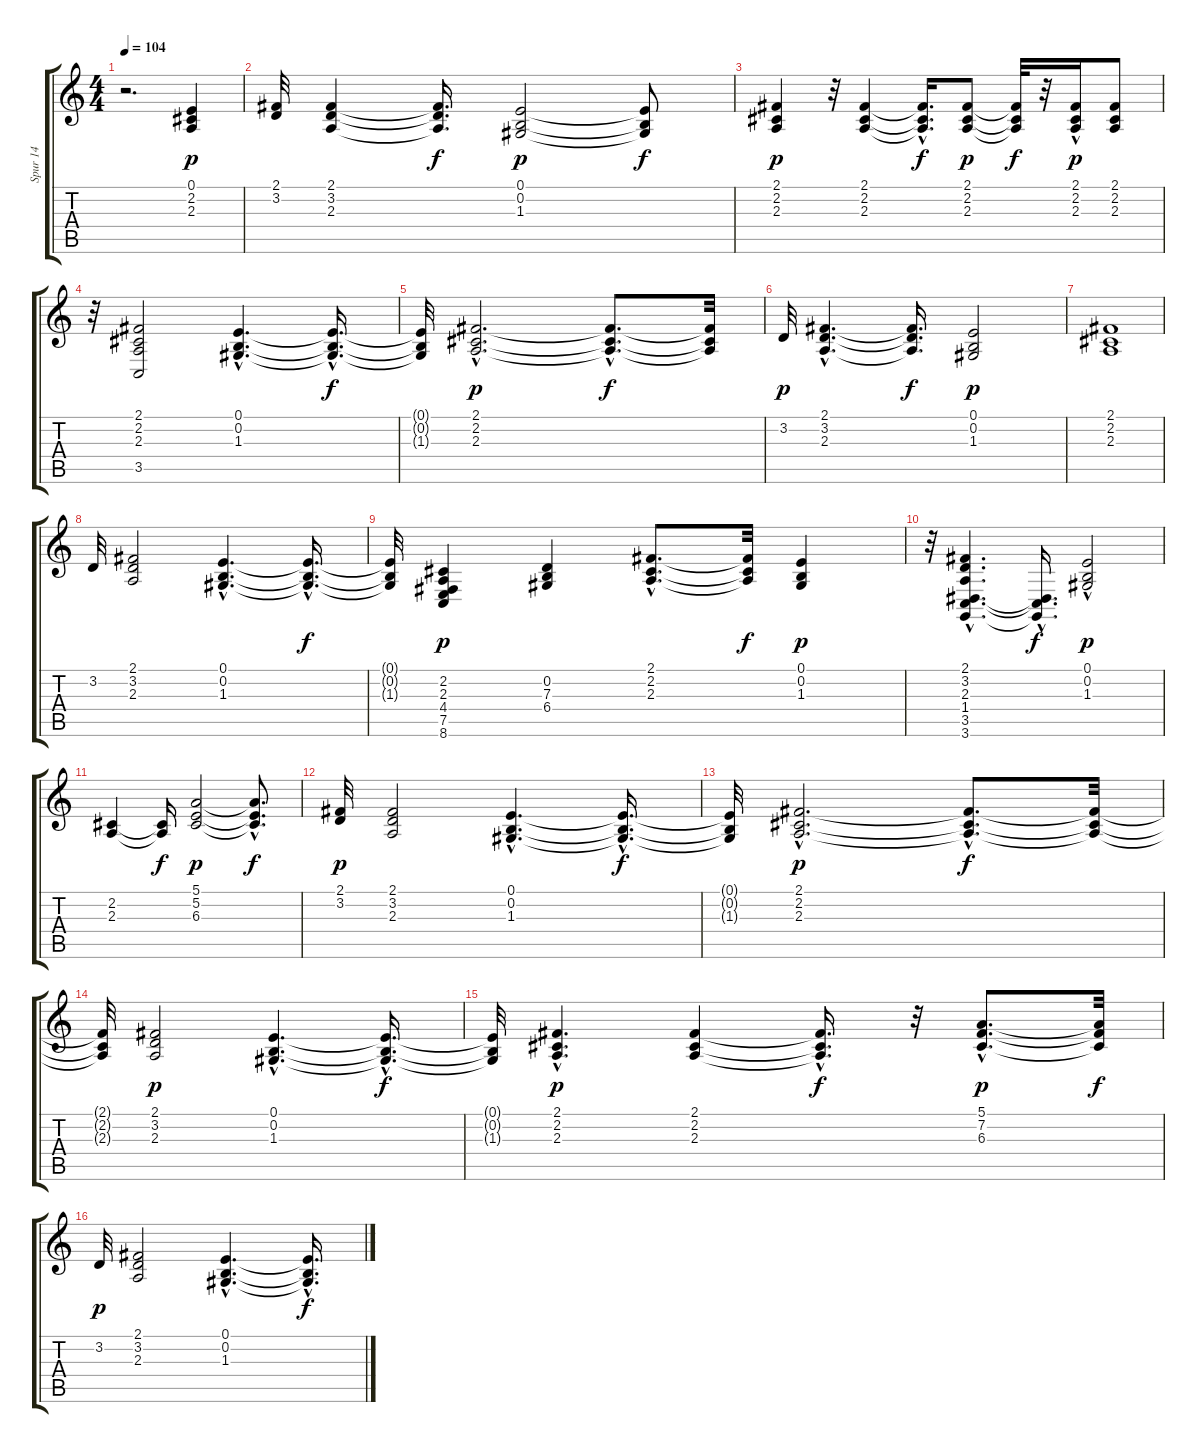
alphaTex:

\track ("Spur 14" "Spur 14") {instrument stringensemble1}
\staff {score tabs}
\tuning (E4 B3 G3 D3 A2 E2) {hide}
\ts (4 4)
\tempo 104
\clef g2
\ks c
r.2{d dy f} (0.1 2.2 2.3).4{dy p} |
(2.1 3.2).32 (2.1 3.2 2.3).4 (2.1{t} 3.2{t} 2.3{t}).16{d dy f} (0.1 0.2 1.3).2{dy p} (0.1{t} 0.2{t} 1.3{t}).8{dy f} |
(2.1 2.2 2.3).4{dy p} r.32 (2.1 2.2 2.3).4 (2.1{hac t} 2.2{hac t} 2.3{hac t}).16{d dy f} (2.1 2.2 2.3).8{dy p} (2.1{t} 2.2{t} 2.3{t}).32{dy f} r.32 (2.1{hac} 2.2{hac} 2.3{hac}).16{dy p} (2.1 2.2 2.3).8 |
r.32 (2.1 2.2 2.3 3.5).2 (0.1{hac} 0.2{hac} 1.3{hac}).4{d} (0.1{hac t} 0.2{hac t} 1.3{hac t}).16{d dy f} |
(0.1{t} 0.2{t} 1.3{t}).32 (2.1{hac} 2.2{hac} 2.3{hac}).2{d dy p} (2.1{hac t} 2.2{hac t} 2.3{hac t}).8{d dy f} (2.1{t} 2.2{t} 2.3{t}).32 |
3.2.32{dy p} (2.1{hac} 3.2{hac} 2.3{hac}).4{d} (2.1{t} 3.2{t} 2.3{t}).16{d dy f} (0.1 0.2 1.3).2{dy p} |
(2.1 2.2 2.3).1 |
3.2.32 (2.1 3.2 2.3).2 (0.1{hac} 0.2{hac} 1.3{hac}).4{d} (0.1{hac t} 0.2{hac t} 1.3{hac t}).16{d dy f} |
(0.1{t} 0.2{t} 1.3{t}).32 (2.2 2.3 4.4 7.5 8.6).4{dy p} (0.2 7.3 6.4).4 (2.1{hac} 2.2{hac} 2.3{hac}).8{d} (2.1{t} 2.2{t} 2.3{t}).32{dy f} (0.1 0.2 1.3).4{dy p} |
r.32 (2.1 3.2 2.3 1.4{hac} 3.5{hac} 3.6{hac}).4{d} (1.4{hac t} 3.5{hac t} 3.6{hac t}).16{d dy f} (0.1{hac} 0.2 1.3).2{dy p} |
(2.2 2.3).4 (2.2{t} 2.3{t}).16{dy f} (5.1 5.2 6.3).2{dy p} (5.1{hac t} 5.2{hac t} 6.3{hac t}).8{d dy f} |
(2.1 3.2).32{dy p} (2.1 3.2 2.3).2 (0.1{hac} 0.2{hac} 1.3{hac}).4{d} (0.1{hac t} 0.2{hac t} 1.3{hac t}).16{d dy f} |
(0.1{t} 0.2{t} 1.3{t}).32 (2.1{hac} 2.2{hac} 2.3{hac}).2{d dy p} (2.1{hac t} 2.2{hac t} 2.3{hac t}).8{d dy f} (2.1{t} 2.2{t} 2.3{t}).32 |
(2.1{t} 2.2{t} 2.3{t}).32 (2.1 3.2 2.3).2{dy p} (0.1{hac} 0.2{hac} 1.3{hac}).4{d} (0.1{hac t} 0.2{hac t} 1.3{hac t}).16{d dy f} |
(0.1{t} 0.2{t} 1.3{t}).32 (2.1{hac} 2.2{hac} 2.3{hac}).4{d dy p} (2.1 2.2 2.3).4 (2.1{hac t} 2.2{hac t} 2.3{hac t}).16{d dy f} r.32 (5.1{hac} 7.2{hac} 6.3{hac}).8{d dy p} (5.1{t} 7.2{t} 6.3{t}).32{dy f} |
3.2.32{dy p} (2.1 3.2 2.3).2 (0.1{hac} 0.2{hac} 1.3{hac}).4{d} (0.1{hac t} 0.2{hac t} 1.3{hac t}).16{d dy f}
